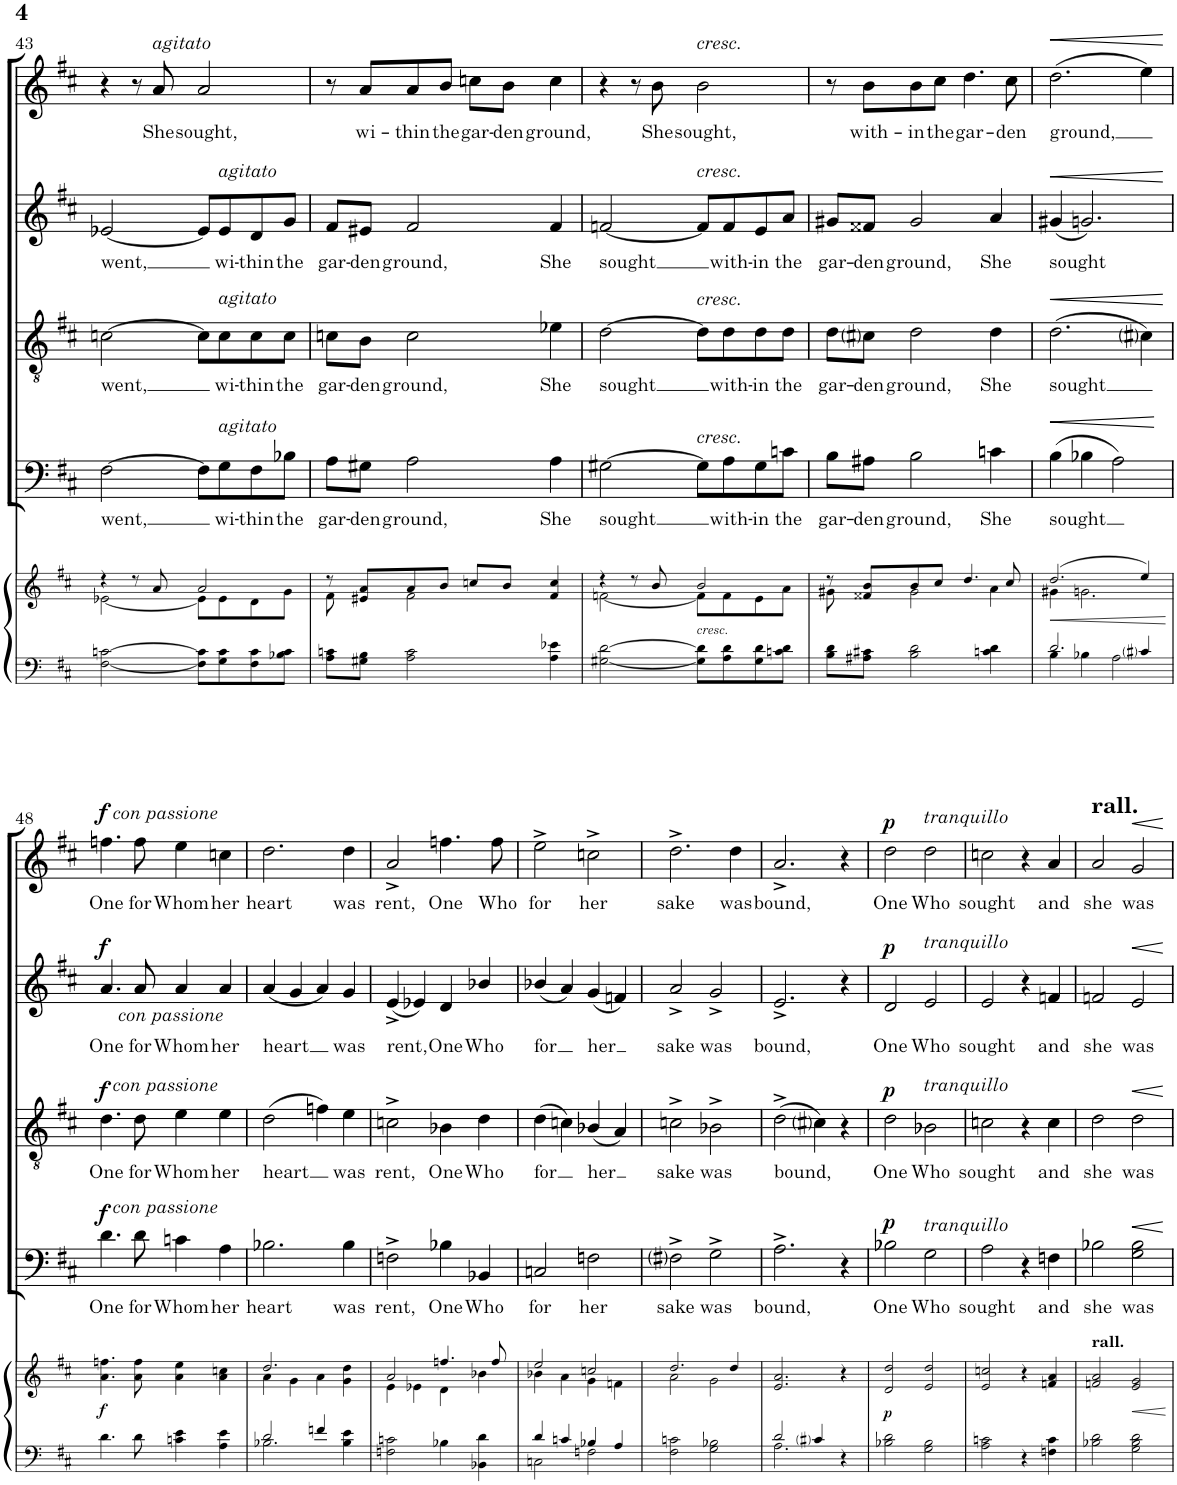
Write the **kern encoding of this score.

**kern	**kern	**dynam	**kern	**text	**dynam	**kern	**text	**dynam	**kern	**text	**dynam	**kern	**text	**dynam
*part5	*part5	*part5	*part4	*part4	*part4	*part3	*part3	*part3	*part2	*part2	*part2	*part1	*part1	*part1
*staff6	*staff5	*staff5/6	*staff4	*staff4	*staff4	*staff3	*staff3	*staff3	*staff2	*staff2	*staff2	*staff1	*staff1	*staff1
*I"Piano	*	*	*I"Bass	*	*	*I"Tenor	*	*	*I"Alto	*	*	*I"Soprano	*	*
*I'Pno	*	*	*	*	*	*	*	*	*	*	*	*	*	*
!!LO:PB:g=z
*clefF4	*clefG2	*	*clefF4	*	*	*clefGv2	*	*	*clefG2	*	*	*clefG2	*	*
*k[f#c#]	*k[f#c#]	*	*k[f#c#]	*	*	*k[f#c#]	*	*	*k[f#c#]	*	*	*k[f#c#]	*	*
*D:	*D:	*	*D:	*	*	*D:	*	*	*D:	*	*	*D:	*	*
*M4/4	*M4/4	*	*M4/4	*	*	*M4/4	*	*	*M4/4	*	*	*M4/4	*	*
=43	=43	=43	=43	=43	=43	=43	=43	=43	=43	=43	=43	=43	=43	=43
*	*^	*	*	*	*	*	*	*	*	*	*	*	*	*
!	!	!	!	!	!LO:LY:b	!	!	!LO:LY:b	!	!	!LO:LY:b	!	!	!	!
[2F#\ [2cn\	4r	[2e-X\	.	[2F#\	went,	.	[2cn\	went,	.	[2e-X/	went,	.	4r	.	.
.	8r	.	.	.	.	.	.	.	.	.	.	.	8r	.	.
!	!	!	!	!	!	!	!	!	!	!	!	!	!LO:TX:a:i:t=agitato	!	!
!	!	!	!	!	!	!	!	!	!	!	!	!	!	!LO:LY:b	!
.	8a/	.	.	.	.	.	.	.	.	.	.	.	8a/	She	.
!	!	!	!	!	!	!	!	!	!	!	!	!	!	!LO:LY:b	!
8F#\] 8c\]L	2a/	8e-\L]	.	8F#\L]	.	.	8c\L]	.	.	8e-/L]	.	.	2a/	sought,	.
!	!	!	!	!	!	!	!	!	!	!LO:TX:a:i:t=agitato	!	!	!	!	!
!	!	!	!	!	!	!	!LO:TX:a:i:t=agitato	!	!	!	!	!	!	!	!
!	!	!	!	!LO:TX:a:i:t=agitato	!	!	!	!	!	!	!	!	!	!	!
!	!	!	!	!	!LO:LY:b	!	!	!LO:LY:b	!	!	!LO:LY:b	!	!	!	!
8G\ 8c\	.	8e-\	.	8G\	wi-	.	8c\	wi-	.	8e-/	wi-	.	.	.	.
!	!	!	!	!	!LO:LY:b	!	!	!LO:LY:b	!	!	!LO:LY:b	!	!	!	!
8F#\ 8c\	.	8d\	.	8F#\	-thin	.	8c\	-thin	.	8d/	-thin	.	.	.	.
!	!	!	!	!	!LO:LY:b	!	!	!LO:LY:b	!	!	!LO:LY:b	!	!	!	!
8B-X\ 8c\J	.	8g\J	.	8B-X\J	the	.	8c\J	the	.	8g/J	the	.	.	.	.
=44	=44	=44	=44	=44	=44	=44	=44	=44	=44	=44	=44	=44	=44	=44	=44
!	!	!	!	!	!LO:LY:b	!	!	!LO:LY:b	!	!	!LO:LY:b	!	!	!	!
8A\ 8cn\L	8r	8f#\	.	8A\L	gar-	.	8cn\L	gar-	.	8f#/L	gar-	.	8r	.	.
!	!	!	!	!	!LO:LY:b	!	!	!LO:LY:b	!	!	!LO:LY:b	!	!	!LO:LY:b	!
8G#X\ 8B\J	8e#X/ 8a/L	8ryy	.	8G#X\J	-den	.	8B\J	-den	.	8e#X/J	-den	.	8a/L	wi-	.
!	!	!	!	!	!LO:LY:b	!	!	!LO:LY:b	!	!	!LO:LY:b	!	!	!LO:LY:b	!
2A\ 2c\	8a/	2f#\	.	2A\	ground,	.	2c\	ground,	.	2f#/	ground,	.	8a/	-thin	.
!	!	!	!	!	!	!	!	!	!	!	!	!	!	!LO:LY:b	!
.	8b/J	.	.	.	.	.	.	.	.	.	.	.	8b/J	the	.
!	!	!	!	!	!	!	!	!	!	!	!	!	!	!LO:LY:b	!
.	8ccn/L	.	.	.	.	.	.	.	.	.	.	.	8ccn\L	gar-	.
!	!	!	!	!	!	!	!	!	!	!	!	!	!	!LO:LY:b	!
.	8b/J	.	.	.	.	.	.	.	.	.	.	.	8b\J	-den	.
!	!	!	!	!	!LO:LY:b	!	!	!LO:LY:b	!	!	!LO:LY:b	!	!	!LO:LY:b	!
4A\ 4e-X\	4f#/ 4cc/	4ryy	.	4A\	She	.	4e-X\	She	.	4f#/	She	.	4cc\	ground,	.
=45	=45	=45	=45	=45	=45	=45	=45	=45	=45	=45	=45	=45	=45	=45	=45
!	!	!	!	!	!LO:LY:b	!	!	!LO:LY:b	!	!	!LO:LY:b	!	!	!	!
[2G#X\ [2d\	4r	[2fn\	.	[2G#X\	sought	.	[2d\	sought	.	[2fn/	sought	.	4r	.	.
.	8r	.	.	.	.	.	.	.	.	.	.	.	8r	.	.
!	!	!	!	!	!	!	!	!	!	!	!	!	!	!LO:LY:b	!
.	8b/	.	.	.	.	.	.	.	.	.	.	.	8b\	She	.
!	!	!	!	!	!	!	!	!	!	!	!	!	!LO:TX:a:i:t=cresc.	!	!
!	!	!	!	!	!	!	!	!	!	!LO:TX:a:i:t=cresc.	!	!	!	!	!
!	!	!	!	!	!	!	!LO:TX:a:i:t=cresc.	!	!	!	!	!	!	!	!
!	!	!	!	!LO:TX:a:i:t=cresc.	!	!	!	!	!	!	!	!	!	!	!
!LO:TX:a:i:t=cresc.	!	!	!	!	!	!	!	!	!	!	!	!	!	!	!
!	!	!	!	!	!	!	!	!	!	!	!	!	!	!LO:LY:b	!
8G#\] 8d\]L	2b/	8f\L]	.	8G#\L]	.	.	8d\L]	.	.	8f/L]	.	.	2b\	sought,	.
!	!	!	!	!	!LO:LY:b	!	!	!LO:LY:b	!	!	!LO:LY:b	!	!	!	!
8A\ 8d\	.	8f\	.	8A\	with-	.	8d\	with-	.	8f/	with-	.	.	.	.
!	!	!	!	!	!LO:LY:b	!	!	!LO:LY:b	!	!	!LO:LY:b	!	!	!	!
8G#\ 8d\	.	8e\	.	8G#\	-in	.	8d\	-in	.	8e/	-in	.	.	.	.
!	!	!	!	!	!LO:LY:b	!	!	!LO:LY:b	!	!	!LO:LY:b	!	!	!	!
8cn\ 8d\J	.	8a\J	.	8cn\J	the	.	8d\J	the	.	8a/J	the	.	.	.	.
=46	=46	=46	=46	=46	=46	=46	=46	=46	=46	=46	=46	=46	=46	=46	=46
!	!	!	!	!	!LO:LY:b	!	!	!LO:LY:b	!	!	!LO:LY:b	!	!	!	!
8B\ 8d\L	8r	8g#X\	.	8B\L	gar-	.	8d\L	gar-	.	8g#X/L	gar-	.	8r	.	.
!	!	!	!	!	!LO:LY:b	!	!	!LO:LY:b	!	!	!LO:LY:b	!	!	!LO:LY:b	!
8A#X\ 8c#X\J	8f##X/ 8b/L	8ryy	.	8A#X\J	-den	.	8c#i\J	-den	.	8f##X/J	-den	.	8b\L	with-	.
!	!	!	!	!	!LO:LY:b	!	!	!LO:LY:b	!	!	!LO:LY:b	!	!	!LO:LY:b	!
2B\ 2d\	8b/	2g#\	.	2B\	ground,	.	2d\	ground,	.	2g#/	ground,	.	8b\	-in	.
!	!	!	!	!	!	!	!	!	!	!	!	!	!	!LO:LY:b	!
.	8cc#/J	.	.	.	.	.	.	.	.	.	.	.	8cc#\J	the	.
!	!	!	!	!	!	!	!	!	!	!	!	!	!	!LO:LY:b	!
.	4.dd/	.	.	.	.	.	.	.	.	.	.	.	4.dd\	gar-	.
!	!	!	!	!	!LO:LY:b	!	!	!LO:LY:b	!	!	!LO:LY:b	!	!	!	!
4cn\ 4d\	.	4a\	.	4cn\	She	.	4d\	She	.	4a/	She	.	.	.	.
!	!	!	!	!	!	!	!	!	!	!	!	!	!	!LO:LY:b	!
.	8cc#/	.	.	.	.	.	.	.	.	.	.	.	8cc#\	-den	.
=47	=47	=47	=47	=47	=47	=47	=47	=47	=47	=47	=47	=47	=47	=47	=47
*^	*	*	*	*	*	*	*	*	*	*	*	*	*	*	*
!	!	!	!	!LO:HP:b	!	!LO:LY:b	!LO:HP:b	!	!LO:LY:b	!LO:HP:b	!	!LO:LY:b	!LO:HP:b	!	!LO:LY:b	!LO:HP:b
2.d/	4B\	(>2.dd/	4g#X\	<	(>4B\	sought	<	(>2.d\	sought	<	(<4g#X/	sought	<	(>2.dd\	ground,	<
.	4B-X\	.	2.gn\	.	4B-X\	.	.	.	.	.	2.gn/)	.	.	.	.	.
.	2A\	.	.	.	2A\)	.	[	.	.	.	.	.	.	.	.	.
4c#i/	.	4ee/)	.	.	.	.	.	4c#i\)	.	.	.	.	.	4ee\)	.	.
*v	*v	*	*	*	*	*	*	*	*	*	*	*	*	*	*	*
*	*v	*v	*	*	*	*	*	*	*	*	*	*	*	*	*
.	.	[	.	.	.	.	.	[	.	.	[	.	.	[
!!LO:LB:g=z
=48	=48	=48	=48	=48	=48	=48	=48	=48	=48	=48	=48	=48	=48	=48
!	!	!	!	!	!	!	!	!	!	!	!	!LO:TX:a:i:t=con passione	!	!
!	!	!	!	!	!	!	!	!	!LO:TX:b:i:t=con passione	!	!	!	!	!
!	!	!	!	!	!	!LO:TX:a:i:t=con passione	!	!	!	!	!	!	!	!
!	!	!	!LO:TX:a:i:t=con passione	!	!	!	!	!	!	!	!	!	!	!
!	!	!LO:DY:b	!	!LO:LY:b	!LO:DY:a	!	!LO:LY:b	!LO:DY:a	!	!LO:LY:b	!LO:DY:a	!	!LO:LY:b	!LO:DY:a
4.d\	4.a\ 4.ffn\	f	4.d\	One	f	4.d\	One	f	4.a/	One	f	4.ffn\	One	f
!	!	!	!	!LO:LY:b	!	!	!LO:LY:b	!	!	!LO:LY:b	!	!	!LO:LY:b	!
8d\	8a\ 8ff\	.	8d\	for	.	8d\	for	.	8a/	for	.	8ff\	for	.
!	!	!	!	!LO:LY:b	!	!	!LO:LY:b	!	!	!LO:LY:b	!	!	!LO:LY:b	!
4cn\ 4e\	4a\ 4ee\	.	4cn\	Whom	.	4e\	Whom	.	4a/	Whom	.	4ee\	Whom	.
!	!	!	!	!LO:LY:b	!	!	!LO:LY:b	!	!	!LO:LY:b	!	!	!LO:LY:b	!
4A\ 4e\	4a\ 4ccn\	.	4A\	her	.	4e\	her	.	4a/	her	.	4ccn\	her	.
=49	=49	=49	=49	=49	=49	=49	=49	=49	=49	=49	=49	=49	=49	=49
*^	*^	*	*	*	*	*	*	*	*	*	*	*	*	*
!	!	!	!	!	!	!LO:LY:b	!	!	!LO:LY:b	!	!	!LO:LY:b	!	!	!LO:LY:b	!
2d/	2.B-X\	2.dd/	4a\	.	2.B-X\	heart	.	(>2d\	heart	.	(<4a/	heart	.	2.dd\	heart	.
.	.	.	4g\	.	.	.	.	.	.	.	4g/	.	.	.	.	.
4fn/	.	.	4a\	.	.	.	.	4fn\)	.	.	4a/)	.	.	.	.	.
!	!	!	!	!	!	!LO:LY:b	!	!	!LO:LY:b	!	!	!LO:LY:b	!	!	!LO:LY:b	!
4B-\ 4e\	4ryy	4g\ 4dd\	4ryy	.	4B-\	was	.	4e\	was	.	4g/	was	.	4dd\	was	.
=50	=50	=50	=50	=50	=50	=50	=50	=50	=50	=50	=50	=50	=50	=50	=50	=50
!	!	!	!	!	!	!LO:LY:b	!	!	!LO:LY:b	!	!	!LO:LY:b	!	!	!LO:LY:b	!
*v	*v	*	*	*	*	*	*	*	*	*	*	*	*	*	*	*
2Fn\ 2cn\	2a/	4e\	.	2Fn^\	rent,	.	2cn^\	rent,	.	(<4e^/	rent,	.	2a^/	rent,	.
.	.	4e-X\	.	.	.	.	.	.	.	4e-X/)	.	.	.	.	.
!	!	!	!	!	!LO:LY:b	!	!	!LO:LY:b	!	!	!LO:LY:b	!	!	!LO:LY:b	!
4B-X\	4.ffn/	4d\	.	4B-X\	One	.	4B-X\	One	.	4d/	One	.	4.ffn\	One	.
!	!	!	!	!	!LO:LY:b	!	!	!LO:LY:b	!	!	!LO:LY:b	!	!	!	!
4BB-X\ 4d\	.	4b-X\	.	4BB-X/	Who	.	4d\	Who	.	4b-X/	Who	.	.	.	.
!	!	!	!	!	!	!	!	!	!	!	!	!	!	!LO:LY:b	!
.	8ff/	.	.	.	.	.	.	.	.	.	.	.	8ff\	Who	.
=51	=51	=51	=51	=51	=51	=51	=51	=51	=51	=51	=51	=51	=51	=51	=51
*^	*	*	*	*	*	*	*	*	*	*	*	*	*	*	*
!	!	!	!	!	!	!LO:LY:b	!	!	!LO:LY:b	!	!	!LO:LY:b	!	!	!LO:LY:b	!
4d/	2Cn\	2ee/	4b-X\	.	2Cn/	for	.	(>4d\	for	.	(<4b-X/	for	.	2ee^\	for	.
4cn/	.	.	4a\	.	.	.	.	4cn\)	.	.	4a/)	.	.	.	.	.
!	!	!	!	!	!	!LO:LY:b	!	!	!LO:LY:b	!	!	!LO:LY:b	!	!	!LO:LY:b	!
4B-X/	2Fn\	2ccn/	4g\	.	2Fn\	her	.	(<4B-X/	her	.	(<4g/	her	.	2ccn^\	her	.
4A/	.	.	4fn\	.	.	.	.	4A/)	.	.	4fn/)	.	.	.	.	.
*v	*v	*	*	*	*	*	*	*	*	*	*	*	*	*	*	*
=52	=52	=52	=52	=52	=52	=52	=52	=52	=52	=52	=52	=52	=52	=52	=52
!	!	!	!	!	!LO:LY:b	!	!	!LO:LY:b	!	!	!LO:LY:b	!	!	!LO:LY:b	!
2F#\ 2cn\	2.dd/	2a\	.	2F#i^\	sake	.	2cn^\	sake	.	2a^/	sake	.	2.dd^\	sake	.
!	!	!	!	!	!LO:LY:b	!	!	!LO:LY:b	!	!	!LO:LY:b	!	!	!	!
2G\ 2B-X\	.	2g\	.	2G^\	was	.	2B-X^\	was	.	2g^/	was	.	.	.	.
!	!	!	!	!	!	!	!	!	!	!	!	!	!	!LO:LY:b	!
.	4dd/	.	.	.	.	.	.	.	.	.	.	.	4dd\	was	.
*	*v	*v	*	*	*	*	*	*	*	*	*	*	*	*	*
=53	=53	=53	=53	=53	=53	=53	=53	=53	=53	=53	=53	=53	=53	=53
*^	*	*	*	*	*	*	*	*	*	*	*	*	*	*
!	!	!	!	!	!LO:LY:b	!	!	!LO:LY:b	!	!	!LO:LY:b	!	!	!LO:LY:b	!
2d/	2.A\	2.e/ 2.a/	.	2.A^\	bound,	.	(>2d^\	bound,	.	2.e^/	bound,	.	2.a^/	bound,	.
4c#i/	.	.	.	.	.	.	4c#i\)	.	.	.	.	.	.	.	.
4r	4ryy	4r	.	4r	.	.	4r	.	.	4r	.	.	4r	.	.
=54	=54	=54	=54	=54	=54	=54	=54	=54	=54	=54	=54	=54	=54	=54	=54
!	!	!	!LO:DY:b	!	!LO:LY:b	!LO:DY:a	!	!LO:LY:b	!LO:DY:a	!	!LO:LY:b	!LO:DY:a	!	!LO:LY:b	!LO:DY:a
*v	*v	*	*	*	*	*	*	*	*	*	*	*	*	*	*
2B-X\ 2d\	2d/ 2dd/	p	2B-X\	One	p	2d\	One	p	2d/	One	p	2dd\	One	p
!	!	!	!	!	!	!	!	!	!	!	!	!LO:TX:a:i:t=tranquillo	!	!
!	!	!	!	!	!	!	!	!	!LO:TX:a:i:t=tranquillo	!	!	!	!	!
!	!	!	!	!	!	!LO:TX:a:i:t=tranquillo	!	!	!	!	!	!	!	!
!	!	!	!LO:TX:a:i:t=tranquillo	!	!	!	!	!	!	!	!	!	!	!
!	!	!	!	!LO:LY:b	!	!	!LO:LY:b	!	!	!LO:LY:b	!	!	!LO:LY:b	!
2G\ 2B-\	2e/ 2dd/	.	2G\	Who	.	2B-X\	Who	.	2e/	Who	.	2dd\	Who	.
=55	=55	=55	=55	=55	=55	=55	=55	=55	=55	=55	=55	=55	=55	=55
!	!	!	!	!LO:LY:b	!	!	!LO:LY:b	!	!	!LO:LY:b	!	!	!LO:LY:b	!
2A\ 2cn\	2e/ 2ccn/	.	2A\	sought	.	2cn\	sought	.	2e/	sought	.	2ccn\	sought	.
4r	4r	.	4r	.	.	4r	.	.	4r	.	.	4r	.	.
!	!	!	!	!LO:LY:b	!	!	!LO:LY:b	!	!	!LO:LY:b	!	!	!LO:LY:b	!
4Fn\ 4c\	4fn/ 4a/	.	4Fn\	and	.	4c\	and	.	4fn/	and	.	4a/	and	.
=56	=56	=56	=56	=56	=56	=56	=56	=56	=56	=56	=56	=56	=56	=56
!	!	!	!	!	!	!	!	!	!	!	!	!LO:TX:a:B:t=rall.	!	!
!	!LO:TX:a:B:t=rall.	!	!	!	!	!	!	!	!	!	!	!	!	!
!	!	!	!	!LO:LY:b	!	!	!LO:LY:b	!	!	!LO:LY:b	!	!	!LO:LY:b	!
2B-X\ 2d\	2fn/ 2a/	.	2B-X\	she	.	2d\	she	.	2fn/	she	.	2a/	she	.
!	!	!	!	!LO:LY:b	!LO:HP:b	!	!LO:LY:b	!LO:HP:b	!	!LO:LY:b	!LO:HP:b	!	!LO:LY:b	!LO:HP:b
2G\ 2B-\ 2d\	2e/ 2g/	.	2G\ 2B-\	was	<	2d\	was	<	2e/	was	<	2g/	was	<
.	.	.	.	.	[	.	.	[	.	.	[	.	.	[
=	=	=	=	=	=	=	=	=	=	=	=	=	=	=
*-	*-	*-	*-	*-	*-	*-	*-	*-	*-	*-	*-	*-	*-	*-
